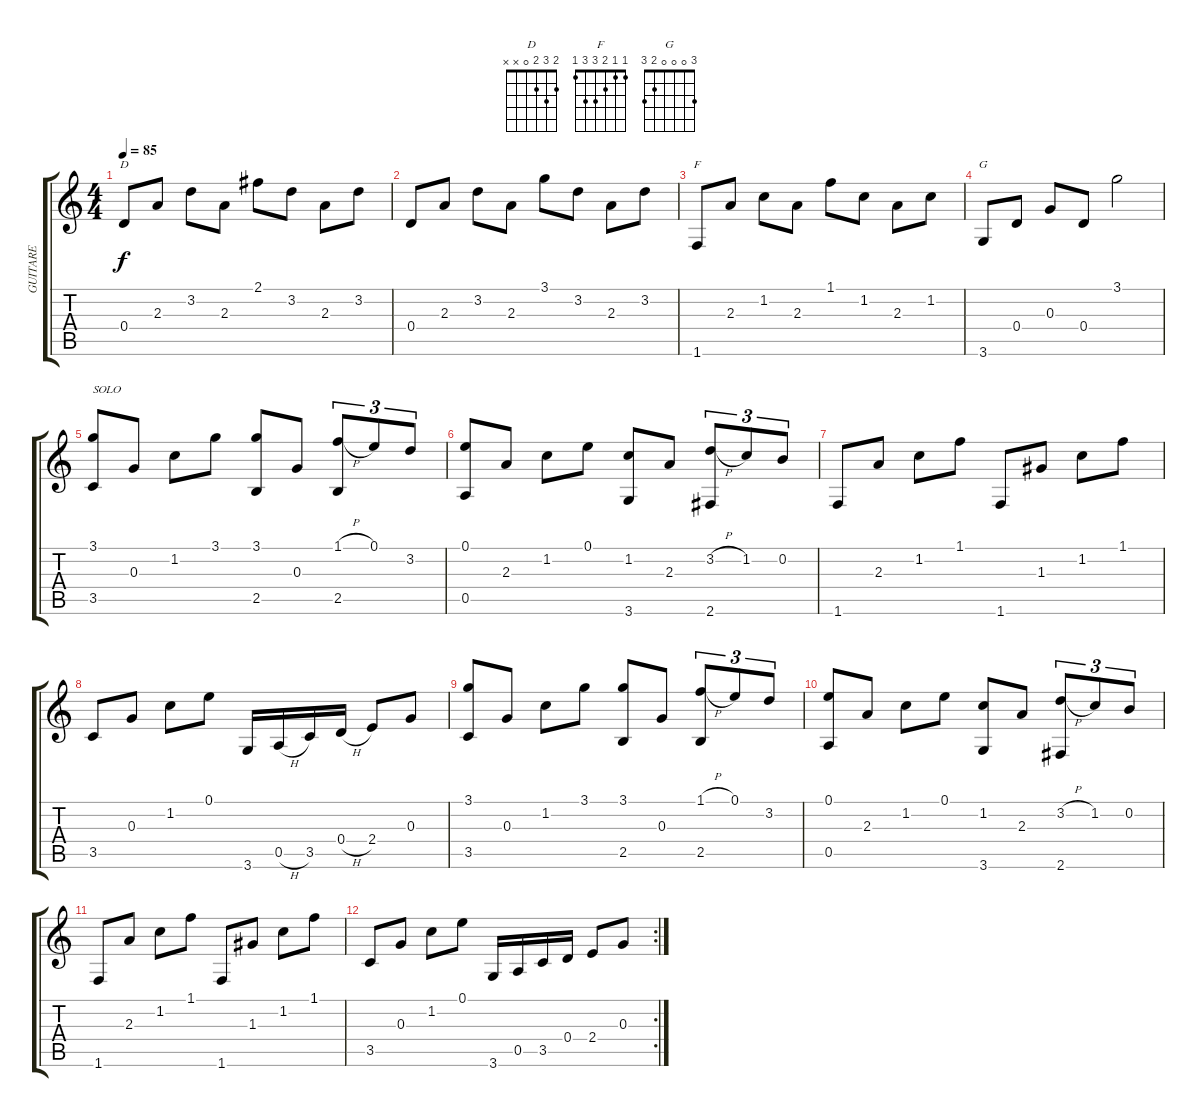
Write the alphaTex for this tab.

\track ("GUITARE" "GUITARE") {instrument acousticguitarnylon}
\staff {score tabs}
\tuning (E4 B3 G3 D3 A2 E2) {hide}
\chord ("D" 2 3 2 0 x x)
\chord ("F" 1 1 2 3 3 1)
\chord ("G" 3 0 0 0 2 3)
\ts (4 4)
\tempo 85
\clef g2
\ks c
0.4.8{ch "D" dy f} 2.3.8 3.2.8 2.3.8 2.1.8 3.2.8 2.3.8 3.2.8 |
0.4.8 2.3.8 3.2.8 2.3.8 3.1.8 3.2.8 2.3.8 3.2.8 |
1.6.8{ch "F"} 2.3.8 1.2.8 2.3.8 1.1.8 1.2.8 2.3.8 1.2.8 |
3.6.8{ch "G"} 0.4.8 0.3.8 0.4.8 3.1.2 |
(3.1 3.5).8{txt "SOLO"} 0.3.8 1.2.8 3.1.8 (3.1 2.5).8 0.3.8 (1.1{h} 2.5).8{tu (3 2)} 0.1.8{tu (3 2)} 3.2.8{tu (3 2)} |
(0.1 0.5).8 2.3.8 1.2.8 0.1.8 (1.2 3.6).8 2.3.8 (3.2{h} 2.6).8{tu (3 2)} 1.2.8{tu (3 2)} 0.2.8{tu (3 2)} |
1.6.8 2.3.8 1.2.8 1.1.8 1.6.8 1.3.8 1.2.8 1.1.8 |
3.5.8 0.3.8 1.2.8 0.1.8 3.6.16 0.5{h}.16 3.5.16 0.4{h}.16 2.4.8 0.3.8 |
(3.1 3.5).8 0.3.8 1.2.8 3.1.8 (3.1 2.5).8 0.3.8 (1.1{h} 2.5).8{tu (3 2)} 0.1.8{tu (3 2)} 3.2.8{tu (3 2)} |
(0.1 0.5).8 2.3.8 1.2.8 0.1.8 (1.2 3.6).8 2.3.8 (3.2{h} 2.6).8{tu (3 2)} 1.2.8{tu (3 2)} 0.2.8{tu (3 2)} |
1.6.8 2.3.8 1.2.8 1.1.8 1.6.8 1.3.8 1.2.8 1.1.8 |
\rc 2
3.5.8 0.3.8 1.2.8 0.1.8 3.6.16 0.5.16 3.5.16 0.4.16 2.4.8 0.3.8
